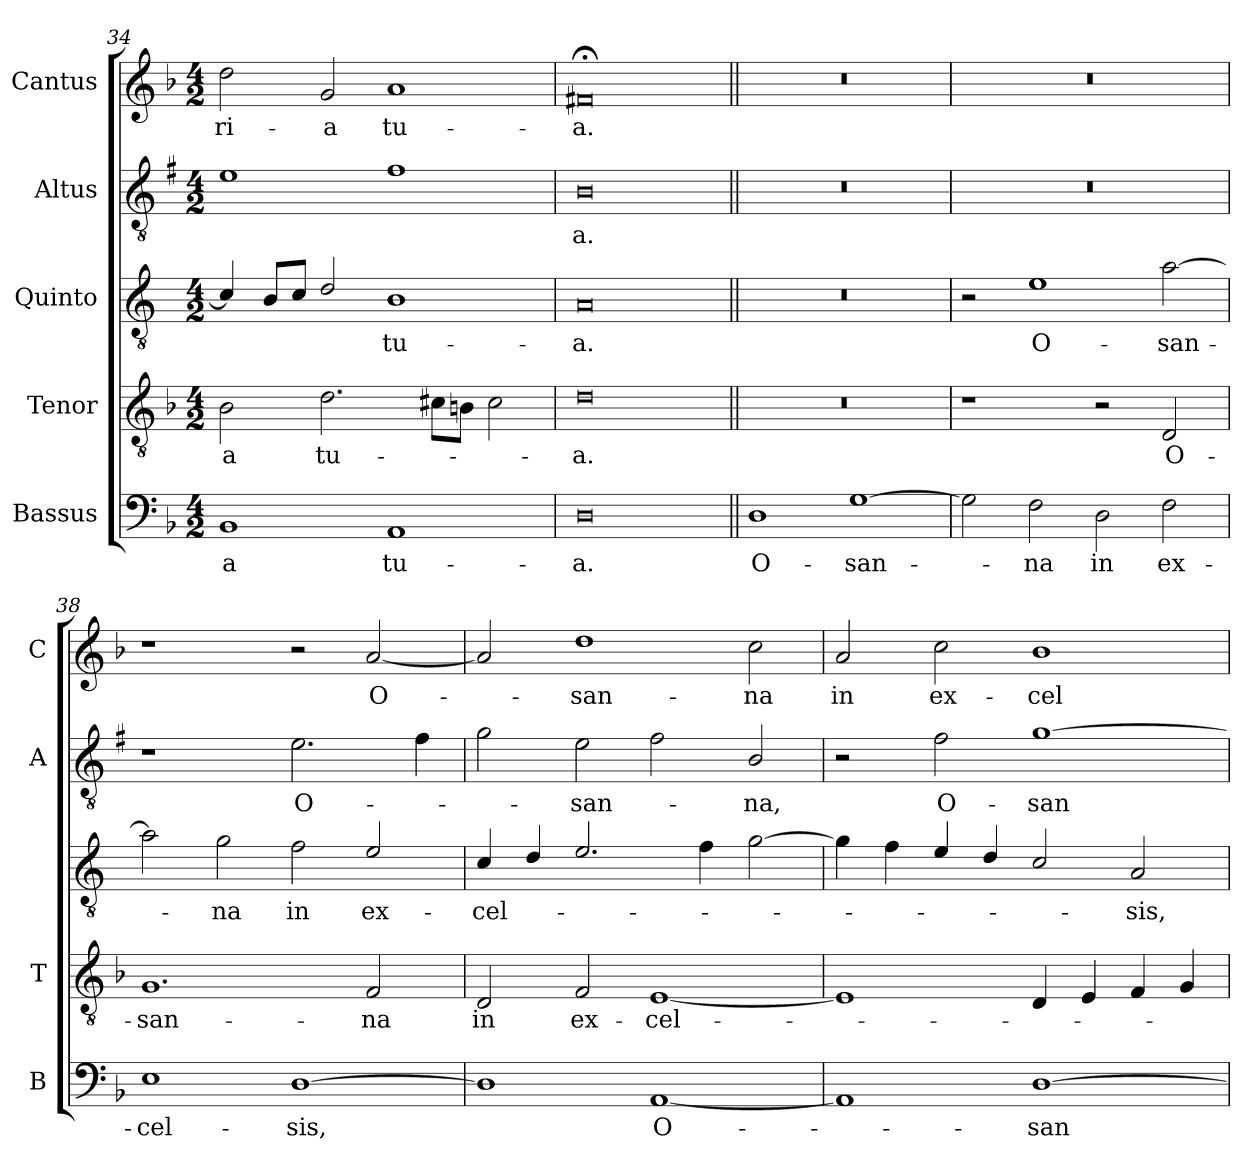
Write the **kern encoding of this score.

**kern	**text	**kern	**text	**kern	**text	**kern	**text	**kern	**text
*part5	*part5	*part4	*part4	*part3	*part3	*part2	*part2	*part1	*part1
*staff5	*staff5	*staff4	*staff4	*staff3	*staff3	*staff2	*staff2	*staff1	*staff1
*I"Bassus	*	*I"Tenor	*	*I"Quinto	*	*I"Altus	*	*I"Cantus	*
*I'B	*	*I'T	*	*	*	*I'A	*	*I'C	*
*clefF4	*	*clefGv2	*	*clefGv2	*	*clefGv2	*	*clefG2	*
*	*	*	*	*ITrd4c7	*	*ITrd1c2	*	*	*
*k[b-]	*	*k[b-]	*	*k[b-]	*	*k[b-]	*	*k[b-]	*
*F:	*	*F:	*	*F:	*	*F:	*	*F:	*
*M4/2	*	*M4/2	*	*M4/2	*	*M4/2	*	*M4/2	*
=34	=34	=34	=34	=34	=34	=34	=34	=34	=34
!	!LO:LY:b	!	!LO:LY:b	!	!	!	!	!	!LO:LY:b
1BB-	-a	2B-\	-a	4F/]	.	1d	.	2dd\	-ri-
.	.	.	.	8E/L	.	.	.	.	.
.	.	.	.	8F/J	.	.	.	.	.
!	!	!	!LO:LY:b	!	!	!	!	!	!LO:LY:b
.	.	2.d\	tu-	2G/	.	.	.	2g/	-a
!	!LO:LY:b	!	!	!	!LO:LY:b	!	!	!	!LO:LY:b
1AA	tu-	.	.	1E	tu-	1e	.	1a	tu-
.	.	8c#X\L	.	.	.	.	.	.	.
.	.	8Bn\J	.	.	.	.	.	.	.
.	.	2c#\	.	.	.	.	.	.	.
=35	=35	=35	=35	=35	=35	=35	=35	=35	=35
!	!LO:LY:b	!	!LO:LY:b	!	!LO:LY:b	!	!LO:LY:b	!	!LO:LY:b
0D	-a.	0d	-a.	0D	-a.	0A	-a.	0f#X;<	-a.
!!LO:PB:g=z
=36||	=36||	=36||	=36||	=36||	=36||	=36||	=36||	=36||	=36||
!	!LO:LY:b	!	!	!	!	!	!	!	!
1D	O-	0r	.	0r	.	0r	.	0r	.
!	!LO:LY:b	!	!	!	!	!	!	!	!
[1G	-san-	.	.	.	.	.	.	.	.
=37	=37	=37	=37	=37	=37	=37	=37	=37	=37
2G\]	.	1r	.	2r	.	0r	.	0r	.
!	!LO:LY:b	!	!	!	!LO:LY:b	!	!	!	!
2F\	-na	.	.	1A	O-	.	.	.	.
!	!LO:LY:b	!	!	!	!	!	!	!	!
2D\	in	2r	.	.	.	.	.	.	.
!	!LO:LY:b	!	!LO:LY:b	!	!LO:LY:b	!	!	!	!
2F\	ex-	2D/	O-	[2d\	-san-	.	.	.	.
=38	=38	=38	=38	=38	=38	=38	=38	=38	=38
!	!LO:LY:b	!	!LO:LY:b	!	!	!	!	!	!
1E	-cel-	1.G	-san-	2d\]	.	1r	.	1r	.
!	!	!	!	!	!LO:LY:b	!	!	!	!
.	.	.	.	2c\	-na	.	.	.	.
!	!LO:LY:b	!	!	!	!LO:LY:b	!	!LO:LY:b	!	!
[1D	-sis,	.	.	2B-\	in	2.d\	O-	2r	.
!	!	!	!LO:LY:b	!	!LO:LY:b	!	!	!	!LO:LY:b
.	.	2F/	-na	2A/	ex-	.	.	[2a/	O-
.	.	.	.	.	.	4e\	.	.	.
=39	=39	=39	=39	=39	=39	=39	=39	=39	=39
!	!	!	!LO:LY:b	!	!LO:LY:b	!	!	!	!
1D]	.	2D/	in	4F/	-cel-	2f\	.	2a/]	.
.	.	.	.	4G/	.	.	.	.	.
!	!	!	!LO:LY:b	!	!	!	!LO:LY:b	!	!LO:LY:b
.	.	2F/	ex-	2.A/	.	2d\	-san-	1dd	-san-
!	!LO:LY:b	!	!LO:LY:b	!	!	!	!	!	!
[1AA	O-	[1E	-cel-	.	.	2e\	.	.	.
.	.	.	.	4B-\	.	.	.	.	.
!	!	!	!	!	!	!	!LO:LY:b	!	!LO:LY:b
.	.	.	.	[2c\	.	2A/	-na,	2cc\	-na
=40	=40	=40	=40	=40	=40	=40	=40	=40	=40
!	!	!	!	!	!	!	!	!	!LO:LY:b
1AA]	.	1E]	.	4c\]	.	2r	.	2a/	in
.	.	.	.	4B-\	.	.	.	.	.
!	!	!	!	!	!	!	!LO:LY:b	!	!LO:LY:b
.	.	.	.	4A/	.	2e\	O-	2cc\	ex-
.	.	.	.	4G/	.	.	.	.	.
!	!LO:LY:b	!	!	!	!	!	!LO:LY:b	!	!LO:LY:b
[1D	-san-	4D/	.	2F/	.	[1f	-san-	1b-	-cel-
.	.	4E/	.	.	.	.	.	.	.
!	!	!	!	!	!LO:LY:b	!	!	!	!
.	.	4F/	.	2D/	-sis,	.	.	.	.
.	.	4G/	.	.	.	.	.	.	.
=	=	=	=	=	=	=	=	=	=
*-	*-	*-	*-	*-	*-	*-	*-	*-	*-
